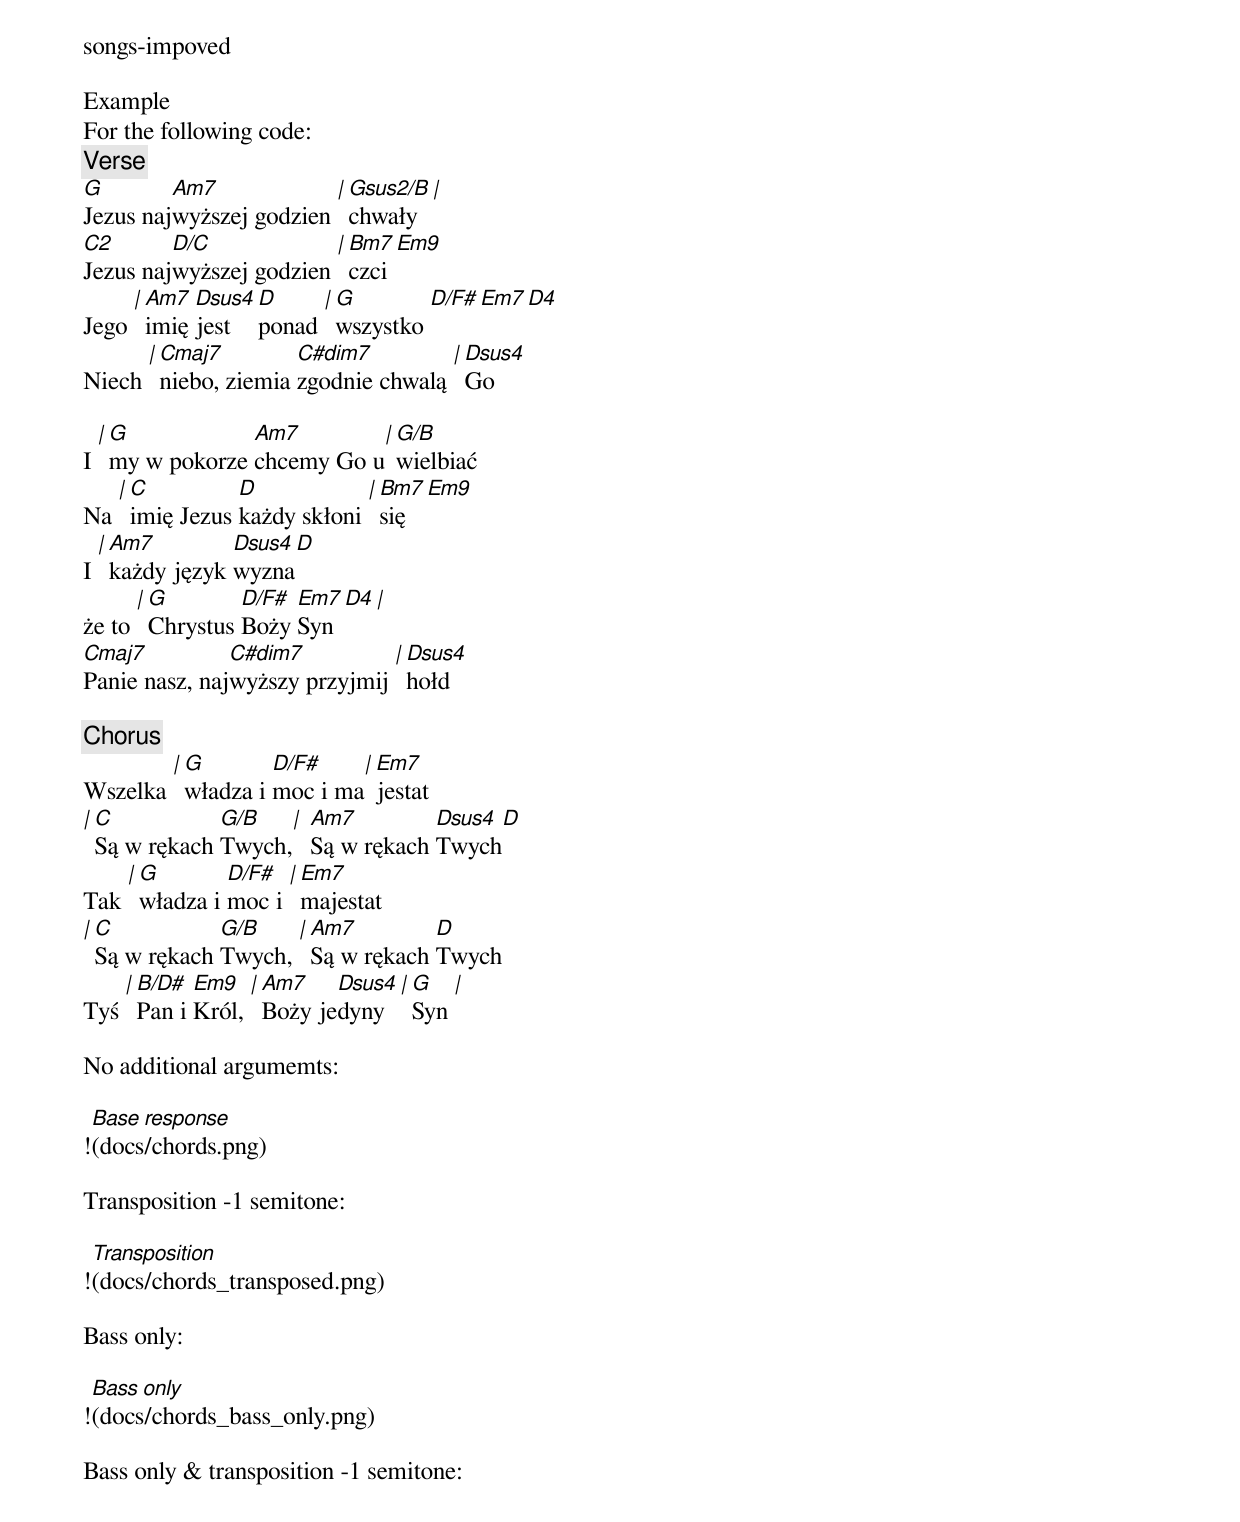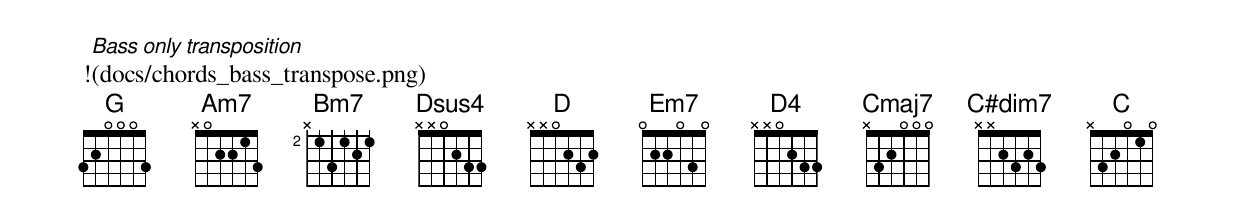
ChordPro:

songs-impoved

Example
For the following code:
{c: Verse}
[G]Jezus naj[Am7]wyższej godzien [|][Gsus2/B]chwały[|]
[C2]Jezus naj[D/C]wyższej godzien [|][Bm7]czci [Em9]
Jego [|][Am7]imię [Dsus4]jest [D]ponad [|][G]wszystko [D/F#][Em7][D4]
Niech [|][Cmaj7]niebo, ziemia [C#m7(b5)]zgodnie chwalą [|][Dsus4]Go

I [|][G]my w pokorze [Am7]chcemy Go u[|][G/B]wielbiać
Na [|][C]imię Jezus [D]każdy skłoni [|][Bm7]się [Em9]
I [|][Am7]każdy język [Dsus4]wyzna[D]
że to [|][G]Chrystus [D/F#]Boży [Em7]Syn[D4][|]
[Cmaj7]Panie nasz, naj[C#m7(b5)]wyższy przyjmij [|][Dsus4]hołd

{c: Chorus}
Wszelka [|][G]władza i [D/F#]moc i ma[|][Em7]jestat
[|][C]Są w rękach [G/B]Twych,[|] [Am7]Są w rękach [Dsus4]Twych[D]
Tak [|][G]władza i [D/F#]moc i [|][Em7]majestat
[|][C]Są w rękach [G/B]Twych, [|][Am7]Są w rękach [D]Twych
Tyś [|][B/D#]Pan i [Em9]Król, [|][Am7]Boży je[Dsus4]dyny [|][G]Syn [|]

No additional argumemts:

![Base response](docs/chords.png)

Transposition -1 semitone:

![Transposition](docs/chords_transposed.png)

Bass only:

![Bass only](docs/chords_bass_only.png)

Bass only & transposition -1 semitone:

![Bass only transposition](docs/chords_bass_transpose.png)
